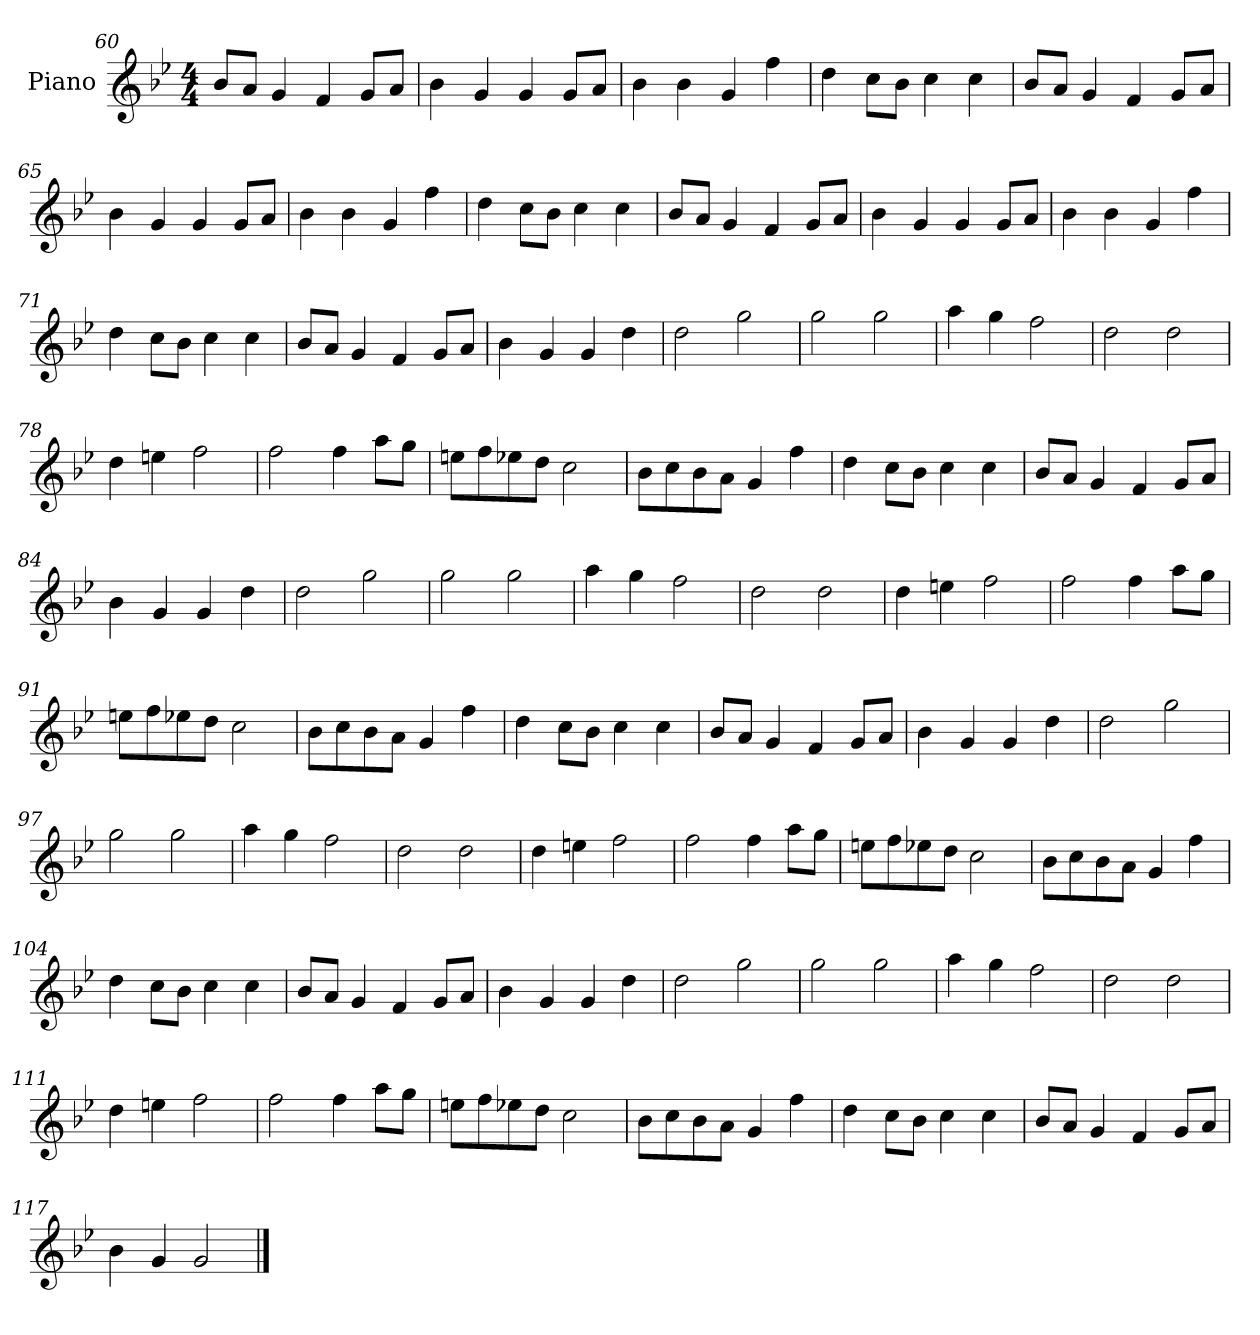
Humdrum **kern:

**kern
*part1
*staff1
*I"Piano
*I'Pno
*clefG2
*k[b-e-]
*M4/4
=60
8b-/L
8a/J
4g/
4f/
8g/L
8a/J
=61
4b-\
4g/
4g/
8g/L
8a/J
=62
4b-\
4b-\
4g/
4ff\
=63
4dd\
8cc\L
8b-\J
4cc\
4cc\
=64
8b-/L
8a/J
4g/
4f/
8g/L
8a/J
=65
4b-\
4g/
4g/
8g/L
8a/J
=66
4b-\
4b-\
4g/
4ff\
=67
4dd\
8cc\L
8b-\J
4cc\
4cc\
=68
8b-/L
8a/J
4g/
4f/
8g/L
8a/J
=69
4b-\
4g/
4g/
8g/L
8a/J
=70
4b-\
4b-\
4g/
4ff\
=71
4dd\
8cc\L
8b-\J
4cc\
4cc\
=72
8b-/L
8a/J
4g/
4f/
8g/L
8a/J
=73
4b-\
4g/
4g/
4dd\
=74
2dd\
2gg\
=75
2gg\
2gg\
=76
4aa\
4gg\
2ff\
=77
2dd\
2dd\
=78
4dd\
4een\
2ff\
=79
2ff\
4ff\
8aa\L
8gg\J
=80
8een\L
8ff\
8ee-X\
8dd\J
2cc\
=81
8b-\L
8cc\
8b-\
8a\J
4g/
4ff\
=82
4dd\
8cc\L
8b-\J
4cc\
4cc\
=83
8b-/L
8a/J
4g/
4f/
8g/L
8a/J
=84
4b-\
4g/
4g/
4dd\
=85
2dd\
2gg\
=86
2gg\
2gg\
=87
4aa\
4gg\
2ff\
=88
2dd\
2dd\
=89
4dd\
4een\
2ff\
=90
2ff\
4ff\
8aa\L
8gg\J
=91
8een\L
8ff\
8ee-X\
8dd\J
2cc\
=92
8b-\L
8cc\
8b-\
8a\J
4g/
4ff\
=93
4dd\
8cc\L
8b-\J
4cc\
4cc\
=94
8b-/L
8a/J
4g/
4f/
8g/L
8a/J
=95
4b-\
4g/
4g/
4dd\
=96
2dd\
2gg\
=97
2gg\
2gg\
=98
4aa\
4gg\
2ff\
=99
2dd\
2dd\
=100
4dd\
4een\
2ff\
=101
2ff\
4ff\
8aa\L
8gg\J
=102
8een\L
8ff\
8ee-X\
8dd\J
2cc\
=103
8b-\L
8cc\
8b-\
8a\J
4g/
4ff\
=104
4dd\
8cc\L
8b-\J
4cc\
4cc\
=105
8b-/L
8a/J
4g/
4f/
8g/L
8a/J
=106
4b-\
4g/
4g/
4dd\
=107
2dd\
2gg\
=108
2gg\
2gg\
=109
4aa\
4gg\
2ff\
=110
2dd\
2dd\
=111
4dd\
4een\
2ff\
=112
2ff\
4ff\
8aa\L
8gg\J
=113
8een\L
8ff\
8ee-X\
8dd\J
2cc\
=114
8b-\L
8cc\
8b-\
8a\J
4g/
4ff\
=115
4dd\
8cc\L
8b-\J
4cc\
4cc\
=116
8b-/L
8a/J
4g/
4f/
8g/L
8a/J
=117
4b-\
4g/
2g/
==
*-
